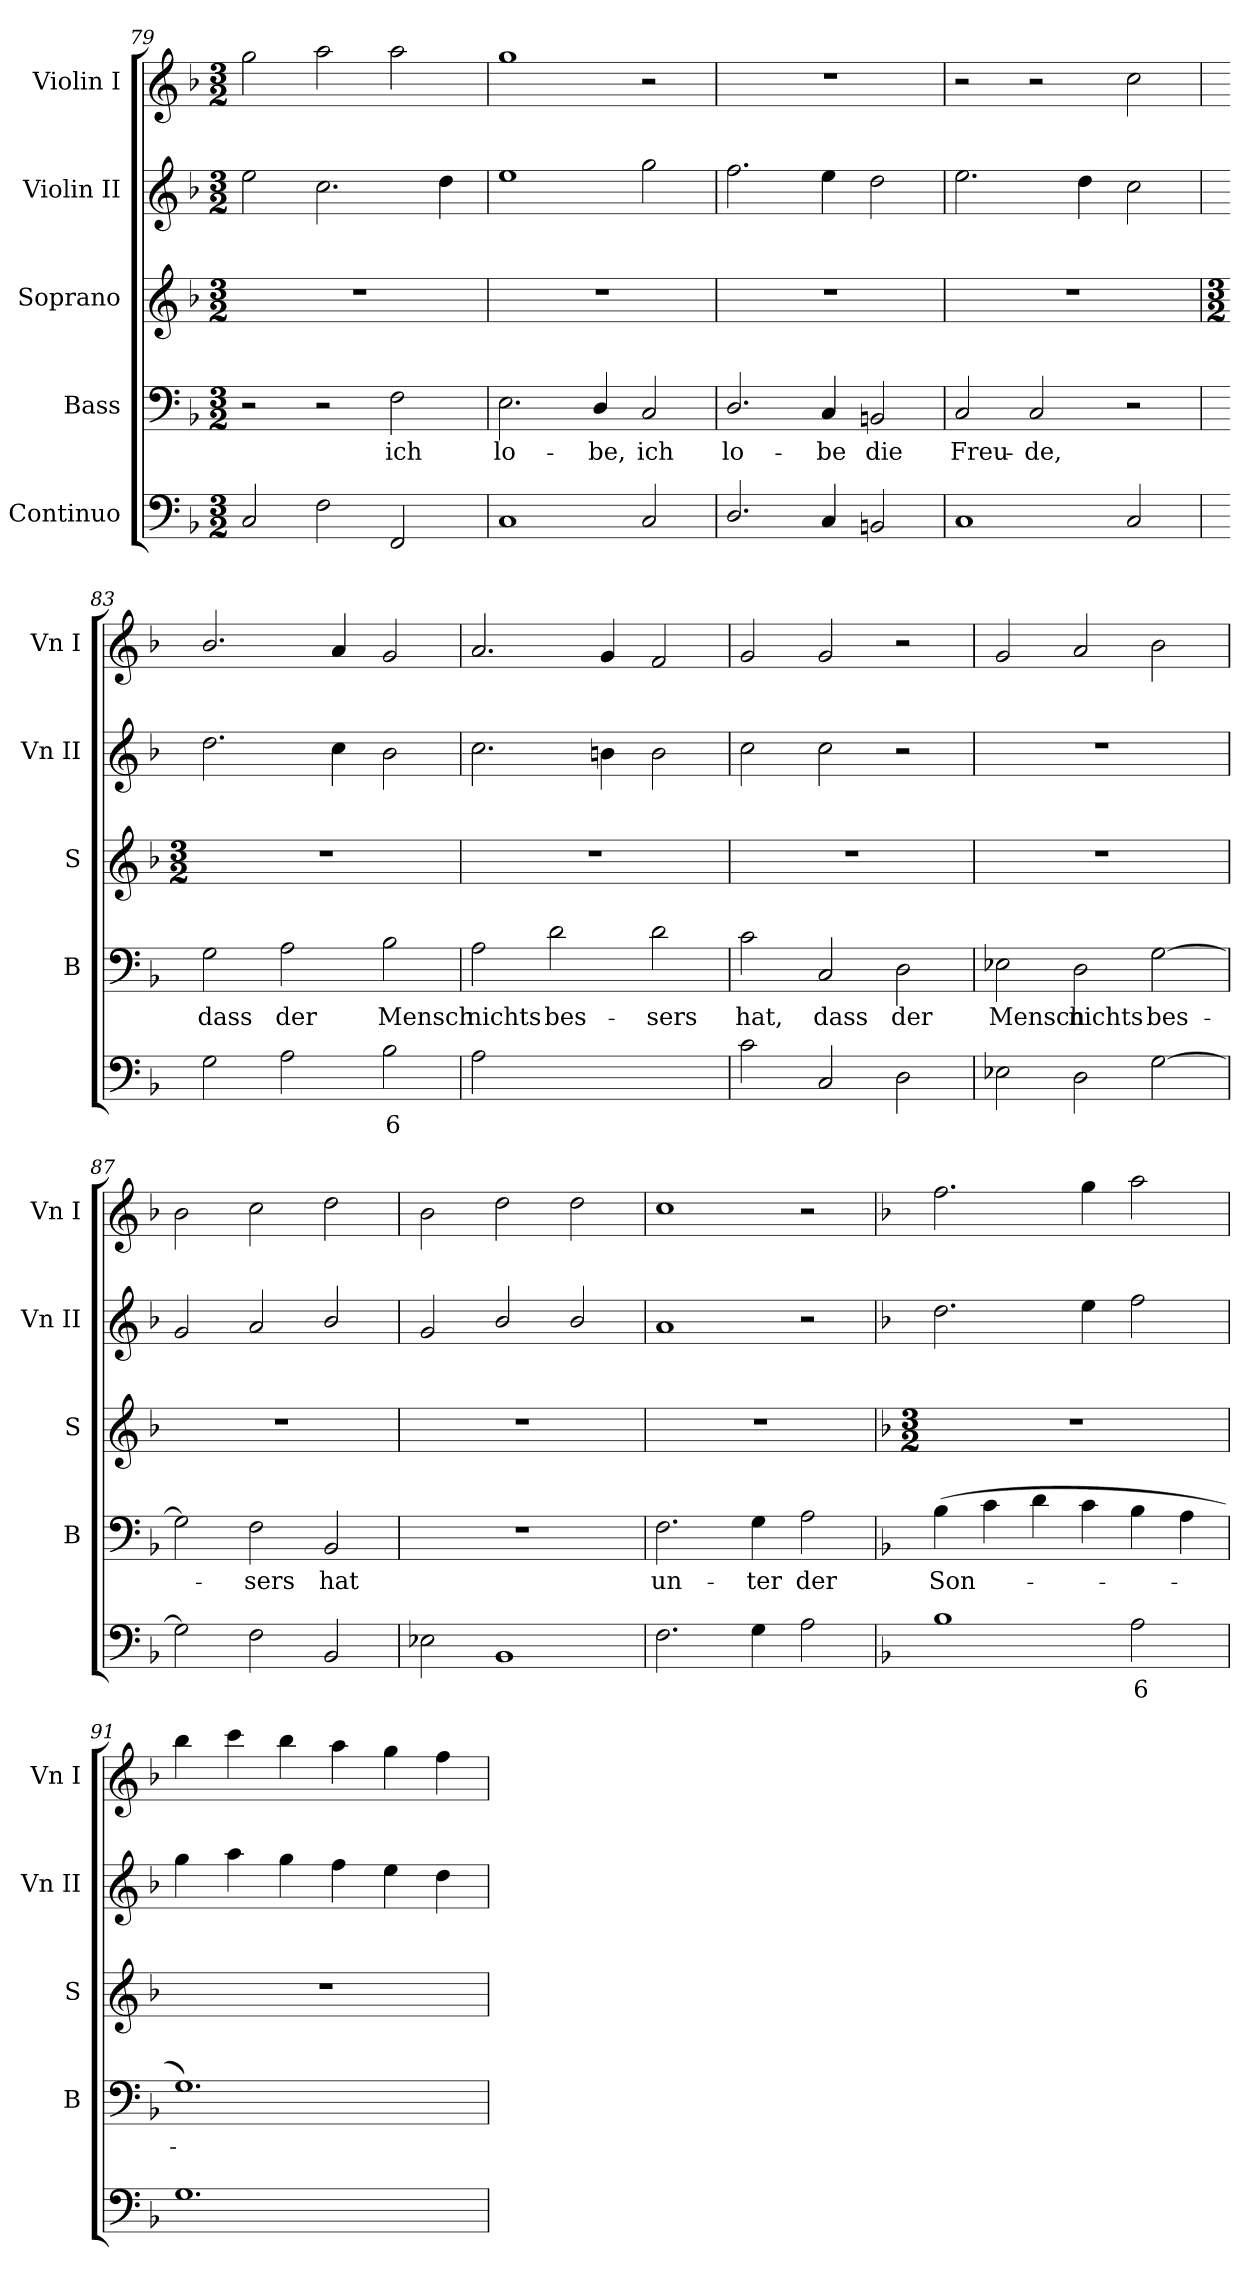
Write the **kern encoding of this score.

**kern	**text	**kern	**text	**kern	**kern	**kern
*part5	*part5	*part4	*part4	*part3	*part2	*part1
*staff5	*staff5	*staff4	*staff4	*staff3	*staff2	*staff1
*I"Continuo	*	*I"Bass	*	*I"Soprano	*I"Violin II	*I"Violin I
*	*	*I'B	*	*I'S	*I'Vn II	*I'Vn I
*clefF4	*	*clefF4	*	*clefG2	*clefG2	*clefG2
*k[b-]	*	*k[b-]	*	*k[b-]	*k[b-]	*k[b-]
*F:	*	*F:	*	*F:	*F:	*F:
*M3/2	*	*M3/2	*	*M3/2	*M3/2	*M3/2
=79	=79	=79	=79	=79	=79	=79
2C	.	2r	.	1.r	2ee	2gg
2F	.	2r	.	.	2.cc	2aa
!	!	!	!LO:LY:b	!	!	!
2FF	.	2F	ich	.	.	2aa
.	.	.	.	.	4dd	.
=80	=80	=80	=80	=80	=80	=80
!	!	!	!LO:LY:b	!	!	!
1C	.	2.E	lo-	1.r	1ee	1gg
!	!	!	!LO:LY:b	!	!	!
.	.	4D/	-be,	.	.	.
!	!	!	!LO:LY:b	!	!	!
2C	.	2C	ich	.	2gg	2r
=81	=81	=81	=81	=81	=81	=81
!	!	!	!LO:LY:b	!	!	!LO:N:vis=1
2.D/	.	2.D/	lo-	1.r	2.ff	1.r
!	!	!	!LO:LY:b	!	!	!
4C	.	4C	-be	.	4ee	.
!	!	!	!LO:LY:b	!	!	!
2BBn	.	2BBn	die	.	2dd	.
=82	=82	=82	=82	=82	=82	=82
!	!	!	!LO:LY:b	!	!	!
1C	.	2C	Freu-	1.r	2.ee	2r
!	!	!	!LO:LY:b	!	!	!
.	.	2C	-de,	.	.	2r
.	.	.	.	.	4dd	.
2C	.	2r	.	.	2cc	2cc
!!LO:LB:g=z
=83	=83	=83	=83	=83	=83	=83
*	*	*	*	*M3/2	*	*
!	!	!	!LO:LY:b	!	!	!
2G	.	2G	dass	1.r	2.dd	2.b-/
!	!	!	!LO:LY:b	!	!	!
2A	.	2A	der	.	.	.
.	.	.	.	.	4cc	4a
!	!LO:LY:b	!	!LO:LY:b	!	!	!
2B-	6	2B-	Mensch	.	2b-	2g
=84	=84	=84	=84	=84	=84	=84
!	!	!	!LO:LY:b	!	!	!
2A	.	2A	nichts	1.r	2.cc	2.a
!	!LO:LY:b	!	!LO:LY:b	!	!	!
[2dyy	7	2d	bes-	.	.	.
.	.	.	.	.	4bn	4g
!	!LO:LY:b	!	!LO:LY:b	!	!	!
2dyy]	6	2d	-sers	.	2b	2f
=85	=85	=85	=85	=85	=85	=85
!	!	!	!LO:LY:b	!	!	!
2c	.	2c	hat,	1.r	2cc	2g
!	!	!	!LO:LY:b	!	!	!
2C	.	2C	dass	.	2cc	2g
!	!	!	!LO:LY:b	!	!	!
2D	.	2D	der	.	2r	2r
=86	=86	=86	=86	=86	=86	=86
!	!	!	!LO:LY:b	!	!LO:N:vis=1	!
2E-X	.	2E-X	Mensch	1.r	1.r	2g
!	!	!	!LO:LY:b	!	!	!
2D	.	2D	nichts	.	.	2a
!	!	!	!LO:LY:b	!	!	!
[2G	.	[2G	bes-	.	.	2b-
=87	=87	=87	=87	=87	=87	=87
2G]	.	2G]	.	1.r	2g	2b-
!	!	!	!LO:LY:b	!	!	!
2F	.	2F	sers	.	2a	2cc
!	!	!	!LO:LY:b	!	!	!
2BB-	.	2BB-	hat	.	2b-/	2dd
=88	=88	=88	=88	=88	=88	=88
!	!	!LO:N:vis=1	!	!	!	!
2E-X	.	1.r	.	1.r	2g	2b-
1BB-	.	.	.	.	2b-/	2dd
.	.	.	.	.	2b-/	2dd
=89	=89	=89	=89	=89	=89	=89
!	!	!	!LO:LY:b	!	!	!
2.F	.	2.F	un-	1.r	1a	1cc
!	!	!	!LO:LY:b	!	!	!
4G	.	4G	-ter	.	.	.
!	!	!	!LO:LY:b	!	!	!
2A	.	2A	der	.	2r	2r
!!LO:LB:g=z
=90	=90	=90	=90	=90	=90	=90
*	*	*	*	*k[b-]	*	*
*	*	*	*	*F:	*	*
*	*	*	*	*M3/2	*	*
!	!	!	!LO:LY:b	!LO:N:vis=1	!	!
1B-	.	(>4B-	Son-	1.r	2.dd	2.ff
.	.	4c	.	.	.	.
.	.	4d	.	.	.	.
.	.	4c	.	.	4ee	4gg
!	!LO:LY:b	!	!	!	!	!
2A	6	4B-	.	.	2ff	2aa
.	.	4A	.	.	.	.
=91	=91	=91	=91	=91	=91	=91
!	!	!	!	!LO:N:vis=1	!	!
1.G	.	1.G)	.	1.r	4gg	4bb-
.	.	.	.	.	4aa	4ccc
.	.	.	.	.	4gg	4bb-
.	.	.	.	.	4ff	4aa
.	.	.	.	.	4ee	4gg
.	.	.	.	.	4dd	4ff
=	=	=	=	=	=	=
*-	*-	*-	*-	*-	*-	*-
